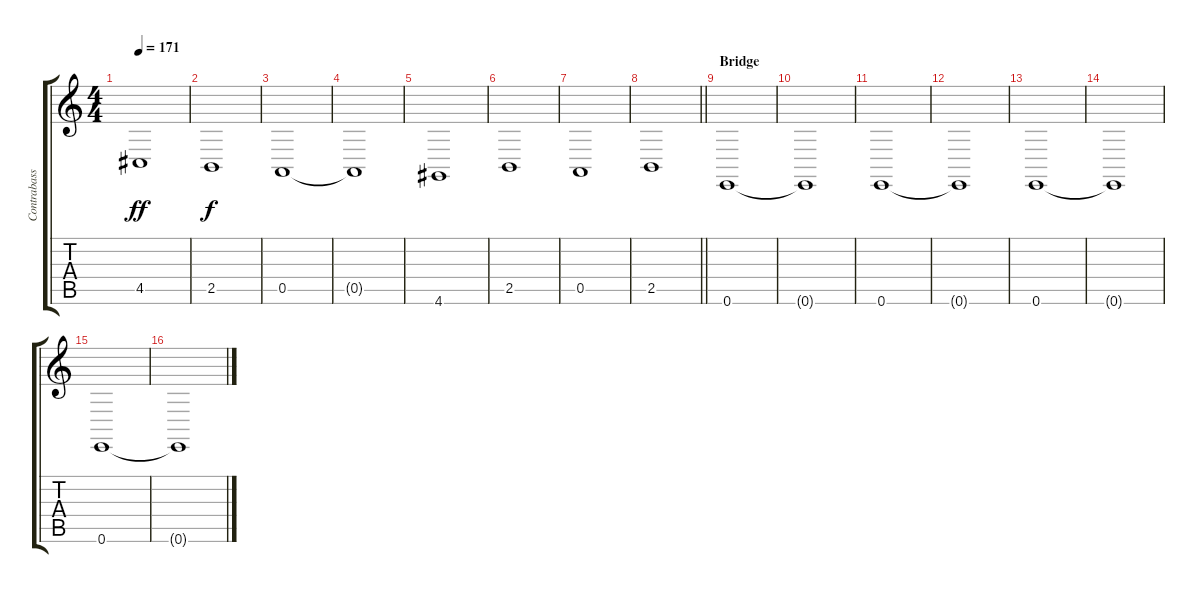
\track ("Contrabass" "Contrabass") {instrument cello}
\staff {score tabs}
\tuning (E4 B3 G3 D3 A2 E2) {hide}
\ts (4 4)
\tempo 171
\clef g2
\ks c
4.5.1{dy ff} |
2.5.1{dy f} |
0.5.1 |
0.5{t}.1 |
4.6.1 |
2.5.1 |
0.5.1 |
\barLineRight lightlight
2.5.1 |
\section ("" "Bridge")
0.6.1 |
0.6{t}.1 |
0.6.1 |
0.6{t}.1 |
0.6.1 |
0.6{t}.1 |
0.6.1 |
0.6{t}.1
